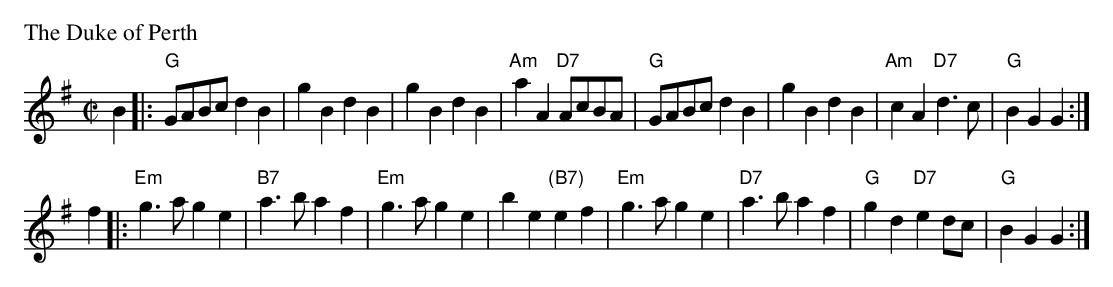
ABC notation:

X:1
P: The Duke of Perth
M: C|
L: 1/4
K: G
B |: "G"G/A/B/c/ dB | gB dB | gB dB | "Am"aA "D7"A/c/B/A/ \
  |  "G"G/A/B/c/ dB | gB dB | "Am"cA "D7"d>c | "G"BG G :|
f |: "Em"g>a ge | "B7"a>b af | "Em"g>a ge | be "(B7)"ef \
  |  "Em"g>a ge | "D7"a>b af | "G"gd "D7"ed/c/ | "G"BG G :|
